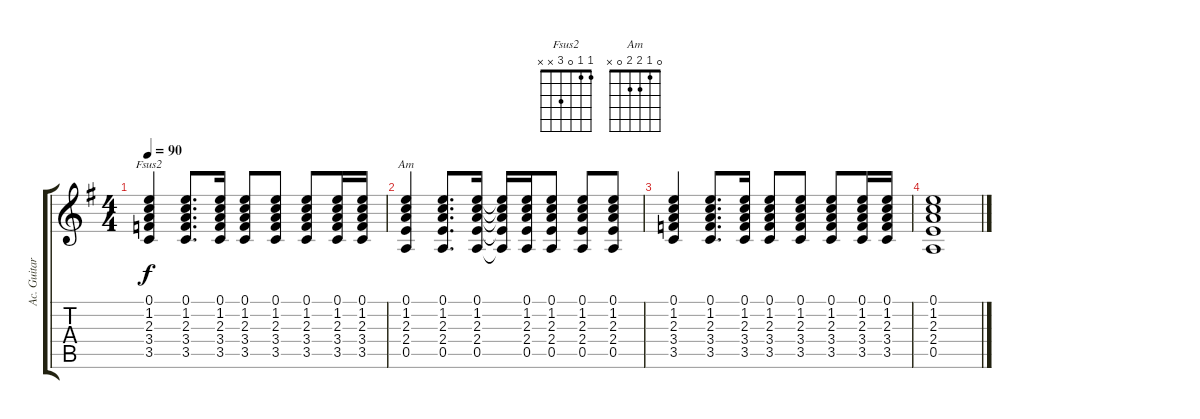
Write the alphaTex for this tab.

\track ("Ac. Guitar" "Ac. Guitar") {instrument acousticguitarsteel}
\staff {score tabs}
\tuning (E4 B3 G3 D3 A2 E2) {hide}
\chord ("Fsus2" 1 1 0 3 x x)
\chord ("Am" 0 1 2 2 0 x)
\ts (4 4)
\tempo 90
\clef g2
\ks g
(0.1 1.2 2.3 3.4 3.5).4{ch "Fsus2" dy f} (0.1 1.2 2.3 3.4 3.5).8{d} (0.1 1.2 2.3 3.4 3.5).16 (0.1 1.2 2.3 3.4 3.5).8 (0.1 1.2 2.3 3.4 3.5).8 (0.1 1.2 2.3 3.4 3.5).8 (0.1 1.2 2.3 3.4 3.5).16 (0.1 1.2 2.3 3.4 3.5).16 |
(0.1 1.2 2.3 2.4 0.5).4{ch "Am"} (0.1 1.2 2.3 2.4 0.5).8{d} (0.1 1.2 2.3 2.4 0.5).16 (0.1{t} 1.2{t} 2.3{t} 2.4{t} 0.5{t}).16 (0.1 1.2 2.3 2.4 0.5).16 (0.1 1.2 2.3 2.4 0.5).8 (0.1 1.2 2.3 2.4 0.5).8 (0.1 1.2 2.3 2.4 0.5).8 |
(0.1 1.2 2.3 3.4 3.5).4 (0.1 1.2 2.3 3.4 3.5).8{d} (0.1 1.2 2.3 3.4 3.5).16 (0.1 1.2 2.3 3.4 3.5).8 (0.1 1.2 2.3 3.4 3.5).8 (0.1 1.2 2.3 3.4 3.5).8 (0.1 1.2 2.3 3.4 3.5).16 (0.1 1.2 2.3 3.4 3.5).16 |
(0.1 1.2 2.3 2.4 0.5).1
